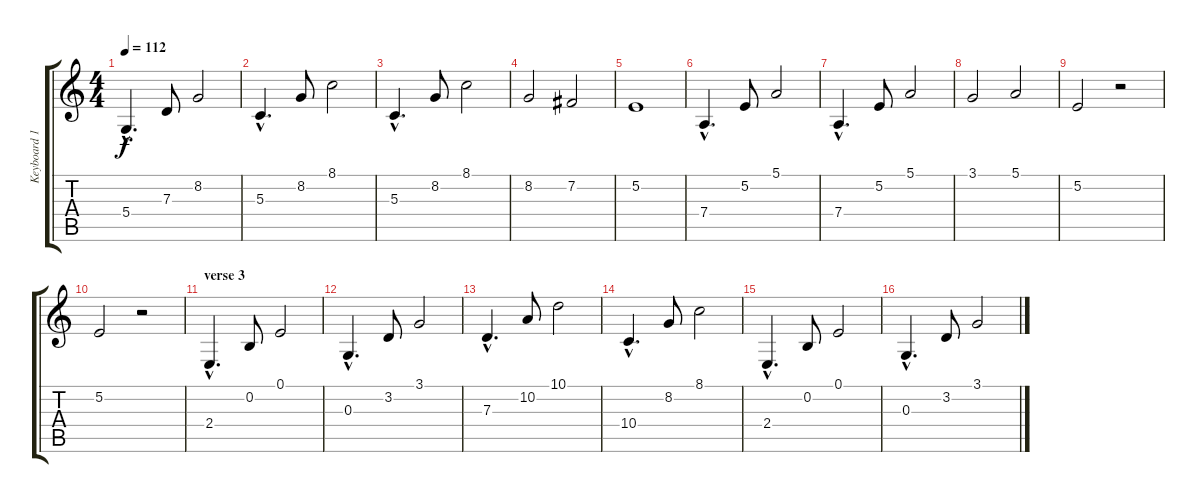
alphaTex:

\track ("Keyboard 1" "Keyboard 1") {instrument honkytonkpiano}
\staff {score tabs}
\tuning (E4 B3 G3 D3 A2 E2) {hide}
\ts (4 4)
\tempo 112
\clef g2
\ks c
5.4{hac}.4{d dy f} 7.3.8 8.2.2 |
5.3{hac}.4{d} 8.2.8 8.1.2 |
5.3{hac}.4{d} 8.2.8 8.1.2 |
8.2.2 7.2.2 |
5.2.1 |
7.4{hac}.4{d} 5.2.8 5.1.2 |
7.4{hac}.4{d} 5.2.8 5.1.2 |
3.1.2 5.1.2 |
5.2.2 r.2 |
5.2.2 r.2 |
\section ("" "verse 3")
2.4{hac}.4{d} 0.2.8 0.1.2 |
0.3{hac}.4{d} 3.2.8 3.1.2 |
7.3{hac}.4{d} 10.2.8 10.1.2 |
10.4{hac}.4{d} 8.2.8 8.1.2 |
2.4{hac}.4{d} 0.2.8 0.1.2 |
0.3{hac}.4{d} 3.2.8 3.1.2
